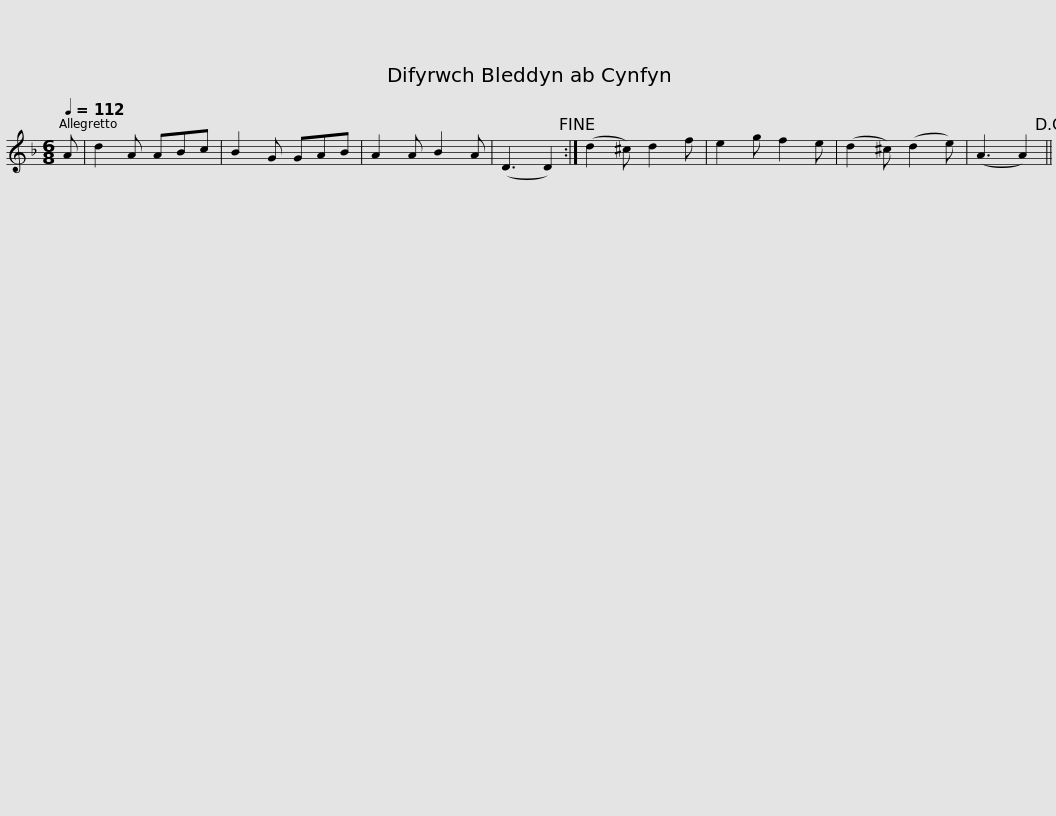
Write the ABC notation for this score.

X:1
L:1/8
Q:1/4=112
M:6/8
I:linebreak $
K:Dmin
V:1 treble
V:1
 A | d2 A ABc | B2 G GAB | A2 A B2 A | (D3 D2)!fine! :| %5
 (d2 ^c) d2 f | e2 g f2 e | (d2 ^c) (d2 e) | (A3 A2)!D.C.! || %9
